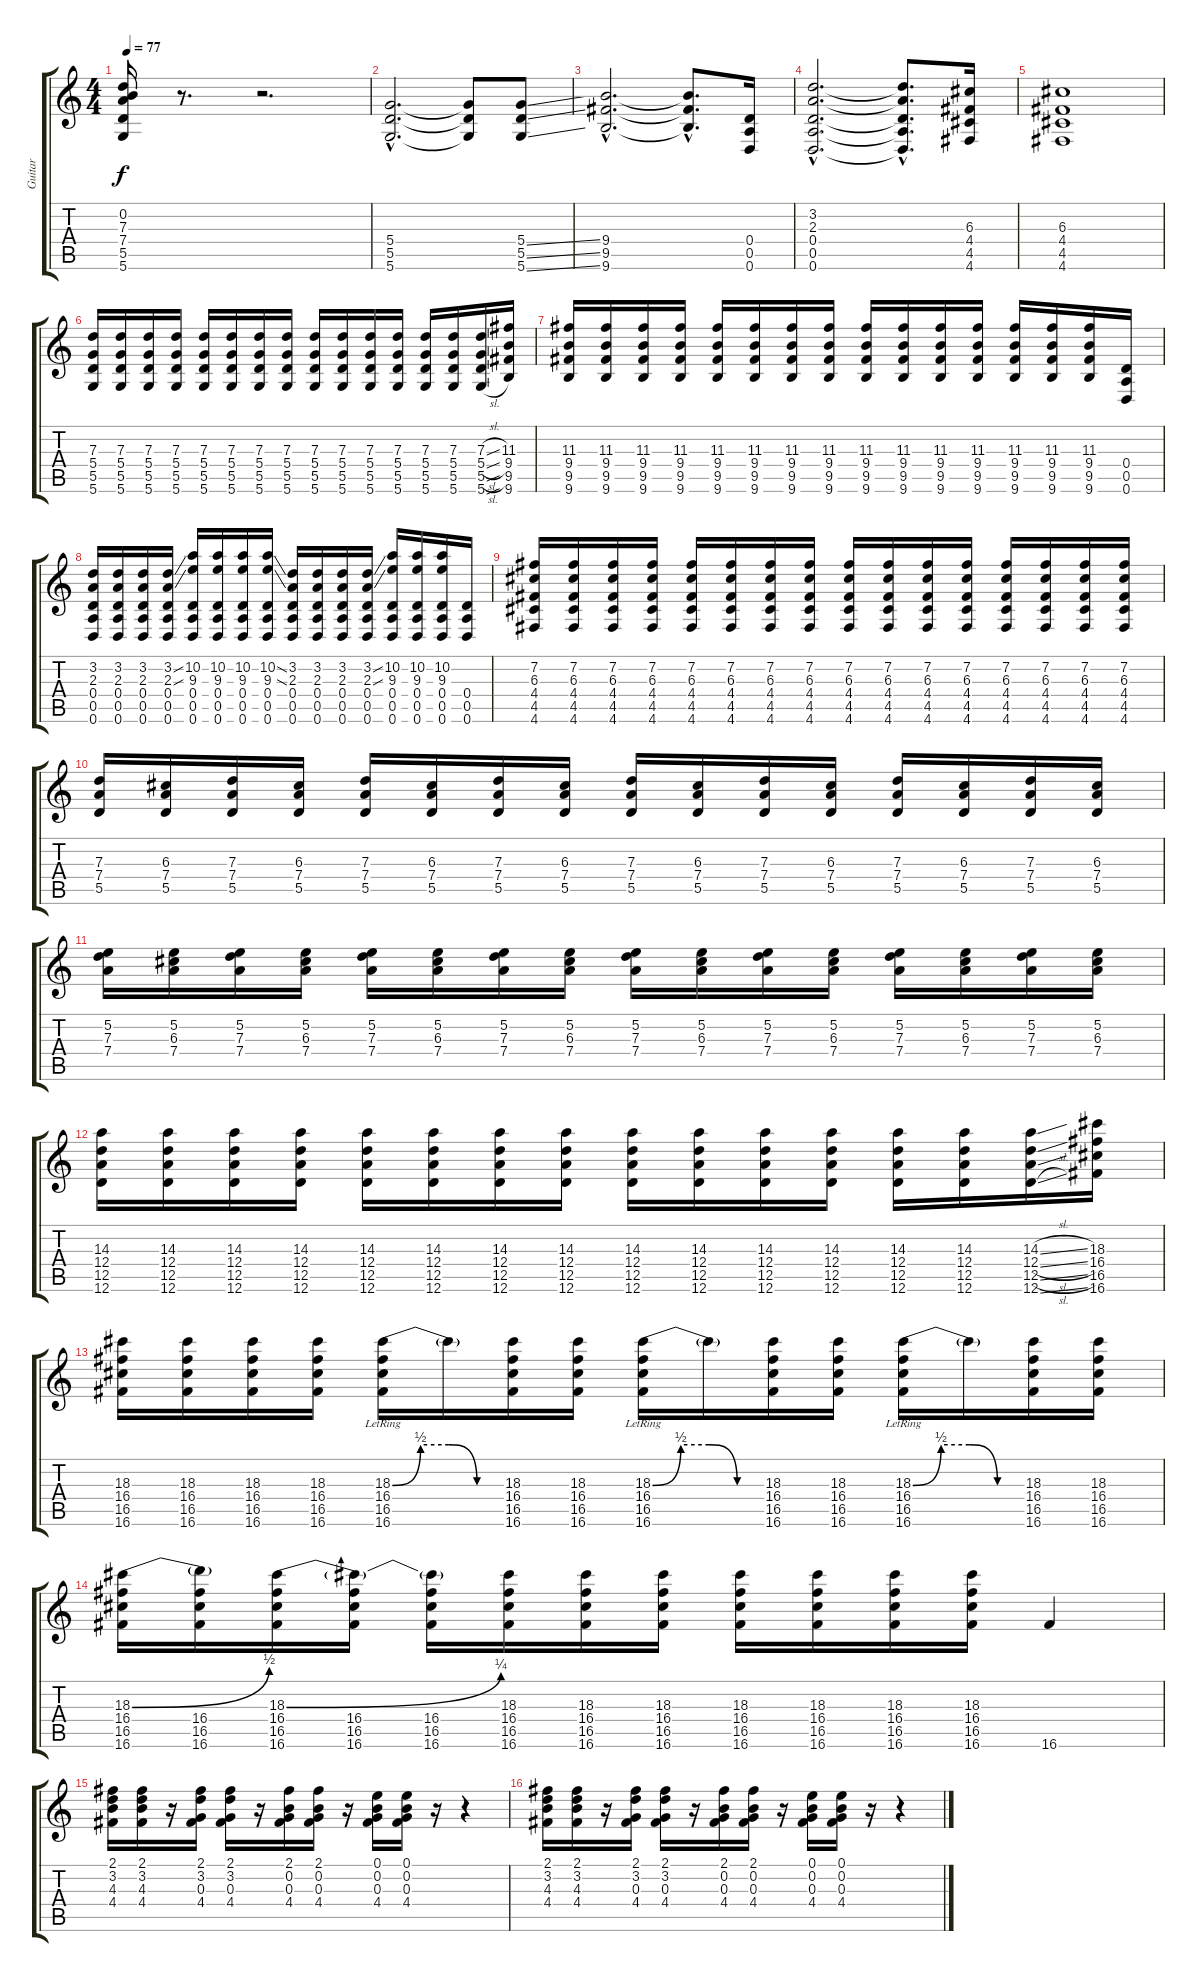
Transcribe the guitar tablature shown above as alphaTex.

\track ("Guitar" "Guitar") {instrument electricguitarjazz}
\staff {score tabs}
\tuning (E4 B3 G3 D3 A2 D2) {hide}
\ts (4 4)
\tempo 77
\clef g2
\ks c
(0.2 7.3 7.4 5.5 5.6).16{dy f} r.8{d} r.2{d} |
(5.4{hac} 5.5{hac} 5.6{hac}).2{d instrument overdrivenguitar} (5.4{t} 5.5{t} 5.6{t}).8 (5.4{ss} 5.5{ss} 5.6{ss}).8 |
(9.4{hac} 9.5{hac} 9.6{hac}).2{d} (9.4{hac t} 9.5{hac t} 9.6{hac t}).8{d} (0.4 0.5 0.6).16 |
(3.2{hac} 2.3{hac} 0.4{hac} 0.5{hac} 0.6{hac}).2{d} (3.2{hac t} 2.3{hac t} 0.4{hac t} 0.5{hac t} 0.6{hac t}).8{d} (6.3 4.4 4.5 4.6).16 |
(6.3 4.4 4.5 4.6).1 |
(7.3 5.4 5.5 5.6).16 (7.3 5.4 5.5 5.6).16 (7.3 5.4 5.5 5.6).16 (7.3 5.4 5.5 5.6).16 (7.3 5.4 5.5 5.6).16 (7.3 5.4 5.5 5.6).16 (7.3 5.4 5.5 5.6).16 (7.3 5.4 5.5 5.6).16 (7.3 5.4 5.5 5.6).16 (7.3 5.4 5.5 5.6).16 (7.3 5.4 5.5 5.6).16 (7.3 5.4 5.5 5.6).16 (7.3 5.4 5.5 5.6).16 (7.3 5.4 5.5 5.6).16 (7.3{sl} 5.4{sl} 5.5{sl} 5.6{sl}).16 (11.3 9.4 9.5 9.6).16 |
(11.3 9.4 9.5 9.6).16 (11.3 9.4 9.5 9.6).16 (11.3 9.4 9.5 9.6).16 (11.3 9.4 9.5 9.6).16 (11.3 9.4 9.5 9.6).16 (11.3 9.4 9.5 9.6).16 (11.3 9.4 9.5 9.6).16 (11.3 9.4 9.5 9.6).16 (11.3 9.4 9.5 9.6).16 (11.3 9.4 9.5 9.6).16 (11.3 9.4 9.5 9.6).16 (11.3 9.4 9.5 9.6).16 (11.3 9.4 9.5 9.6).16 (11.3 9.4 9.5 9.6).16 (11.3 9.4 9.5 9.6).16 (0.4 0.5 0.6).16 |
(3.2 2.3 0.4 0.5 0.6).16 (3.2 2.3 0.4 0.5 0.6).16 (3.2 2.3 0.4 0.5 0.6).16 (3.2{ss} 2.3{ss} 0.4 0.5 0.6).16 (10.2 9.3 0.4 0.5 0.6).16 (10.2 9.3 0.4 0.5 0.6).16 (10.2 9.3 0.4 0.5 0.6).16 (10.2{ss} 9.3{ss} 0.4 0.5 0.6).16 (3.2 2.3 0.4 0.5 0.6).16 (3.2 2.3 0.4 0.5 0.6).16 (3.2 2.3 0.4 0.5 0.6).16 (3.2{ss} 2.3{ss} 0.4 0.5 0.6).16 (10.2 9.3 0.4 0.5 0.6).16 (10.2 9.3 0.4 0.5 0.6).16 (10.2 9.3 0.4 0.5 0.6).16 (0.4 0.5 0.6).16 |
(7.2 6.3 4.4 4.5 4.6).16 (7.2 6.3 4.4 4.5 4.6).16 (7.2 6.3 4.4 4.5 4.6).16 (7.2 6.3 4.4 4.5 4.6).16 (7.2 6.3 4.4 4.5 4.6).16 (7.2 6.3 4.4 4.5 4.6).16 (7.2 6.3 4.4 4.5 4.6).16 (7.2 6.3 4.4 4.5 4.6).16 (7.2 6.3 4.4 4.5 4.6).16 (7.2 6.3 4.4 4.5 4.6).16 (7.2 6.3 4.4 4.5 4.6).16 (7.2 6.3 4.4 4.5 4.6).16 (7.2 6.3 4.4 4.5 4.6).16 (7.2 6.3 4.4 4.5 4.6).16 (7.2 6.3 4.4 4.5 4.6).16 (7.2 6.3 4.4 4.5 4.6).16 |
(7.3 7.4 5.5).16 (6.3 7.4 5.5).16 (7.3 7.4 5.5).16 (6.3 7.4 5.5).16 (7.3 7.4 5.5).16 (6.3 7.4 5.5).16 (7.3 7.4 5.5).16 (6.3 7.4 5.5).16 (7.3 7.4 5.5).16 (6.3 7.4 5.5).16 (7.3 7.4 5.5).16 (6.3 7.4 5.5).16 (7.3 7.4 5.5).16 (6.3 7.4 5.5).16 (7.3 7.4 5.5).16 (6.3 7.4 5.5).16 |
(5.2 7.3 7.4).16 (5.2 6.3 7.4).16 (5.2 7.3 7.4).16 (5.2 6.3 7.4).16 (5.2 7.3 7.4).16 (5.2 6.3 7.4).16 (5.2 7.3 7.4).16 (5.2 6.3 7.4).16 (5.2 7.3 7.4).16 (5.2 6.3 7.4).16 (5.2 7.3 7.4).16 (5.2 6.3 7.4).16 (5.2 7.3 7.4).16 (5.2 6.3 7.4).16 (5.2 7.3 7.4).16 (5.2 6.3 7.4).16 |
(14.3 12.4 12.5 12.6).16 (14.3 12.4 12.5 12.6).16 (14.3 12.4 12.5 12.6).16 (14.3 12.4 12.5 12.6).16 (14.3 12.4 12.5 12.6).16 (14.3 12.4 12.5 12.6).16 (14.3 12.4 12.5 12.6).16 (14.3 12.4 12.5 12.6).16 (14.3 12.4 12.5 12.6).16 (14.3 12.4 12.5 12.6).16 (14.3 12.4 12.5 12.6).16 (14.3 12.4 12.5 12.6).16 (14.3 12.4 12.5 12.6).16 (14.3 12.4 12.5 12.6).16 (14.3{sl} 12.4{sl} 12.5{sl} 12.6{sl}).16 (18.3 16.4 16.5 16.6).16 |
(18.3 16.4 16.5 16.6).16 (18.3 16.4 16.5 16.6).16 (18.3 16.4 16.5 16.6).16 (18.3 16.4 16.5 16.6).16 (18.3{be (custom 0 0 15 2 30 2 45 0 60 0)} 16.4{lr} 16.5{lr} 16.6{lr}).16 18.3{t}.16 (18.3 16.4 16.5 16.6).16 (18.3 16.4 16.5 16.6).16 (18.3{be (custom 0 0 15 2 30 2 45 0 60 0)} 16.4{lr} 16.5{lr} 16.6{lr}).16 18.3{t}.16 (18.3 16.4 16.5 16.6).16 (18.3 16.4 16.5 16.6).16 (18.3{be (custom 0 0 15 2 30 2 45 0 60 0)} 16.4{lr} 16.5{lr} 16.6{lr}).16 18.3{t}.16 (18.3 16.4 16.5 16.6).16 (18.3 16.4 16.5 16.6).16 |
(18.3{be (bend 0 0 60 2)} 16.4 16.5 16.6).16 (18.3{t} 16.4 16.5 16.6).16 (18.3{be (bend 0 0 60 1)} 16.4 16.5 16.6).16 (18.3{t} 16.4 16.5 16.6).16 (18.3{t} 16.4 16.5 16.6).16 (18.3 16.4 16.5 16.6).16 (18.3 16.4 16.5 16.6).16 (18.3 16.4 16.5 16.6).16 (18.3 16.4 16.5 16.6).16 (18.3 16.4 16.5 16.6).16 (18.3 16.4 16.5 16.6).16 (18.3 16.4 16.5 16.6).16 16.6.4 |
(2.1 3.2 4.3 4.4).16{instrument electricguitarjazz} (2.1 3.2 4.3 4.4).16 r.16 (2.1 3.2 0.3 4.4).16 (2.1 3.2 0.3 4.4).16 r.16 (2.1 0.2 0.3 4.4).16 (2.1 0.2 0.3 4.4).16 r.16 (0.1 0.2 0.3 4.4).16 (0.1 0.2 0.3 4.4).16 r.16 r.4 |
(2.1 3.2 4.3 4.4).16 (2.1 3.2 4.3 4.4).16 r.16 (2.1 3.2 0.3 4.4).16 (2.1 3.2 0.3 4.4).16 r.16 (2.1 0.2 0.3 4.4).16 (2.1 0.2 0.3 4.4).16 r.16 (0.1 0.2 0.3 4.4).16 (0.1 0.2 0.3 4.4).16 r.16 r.4
